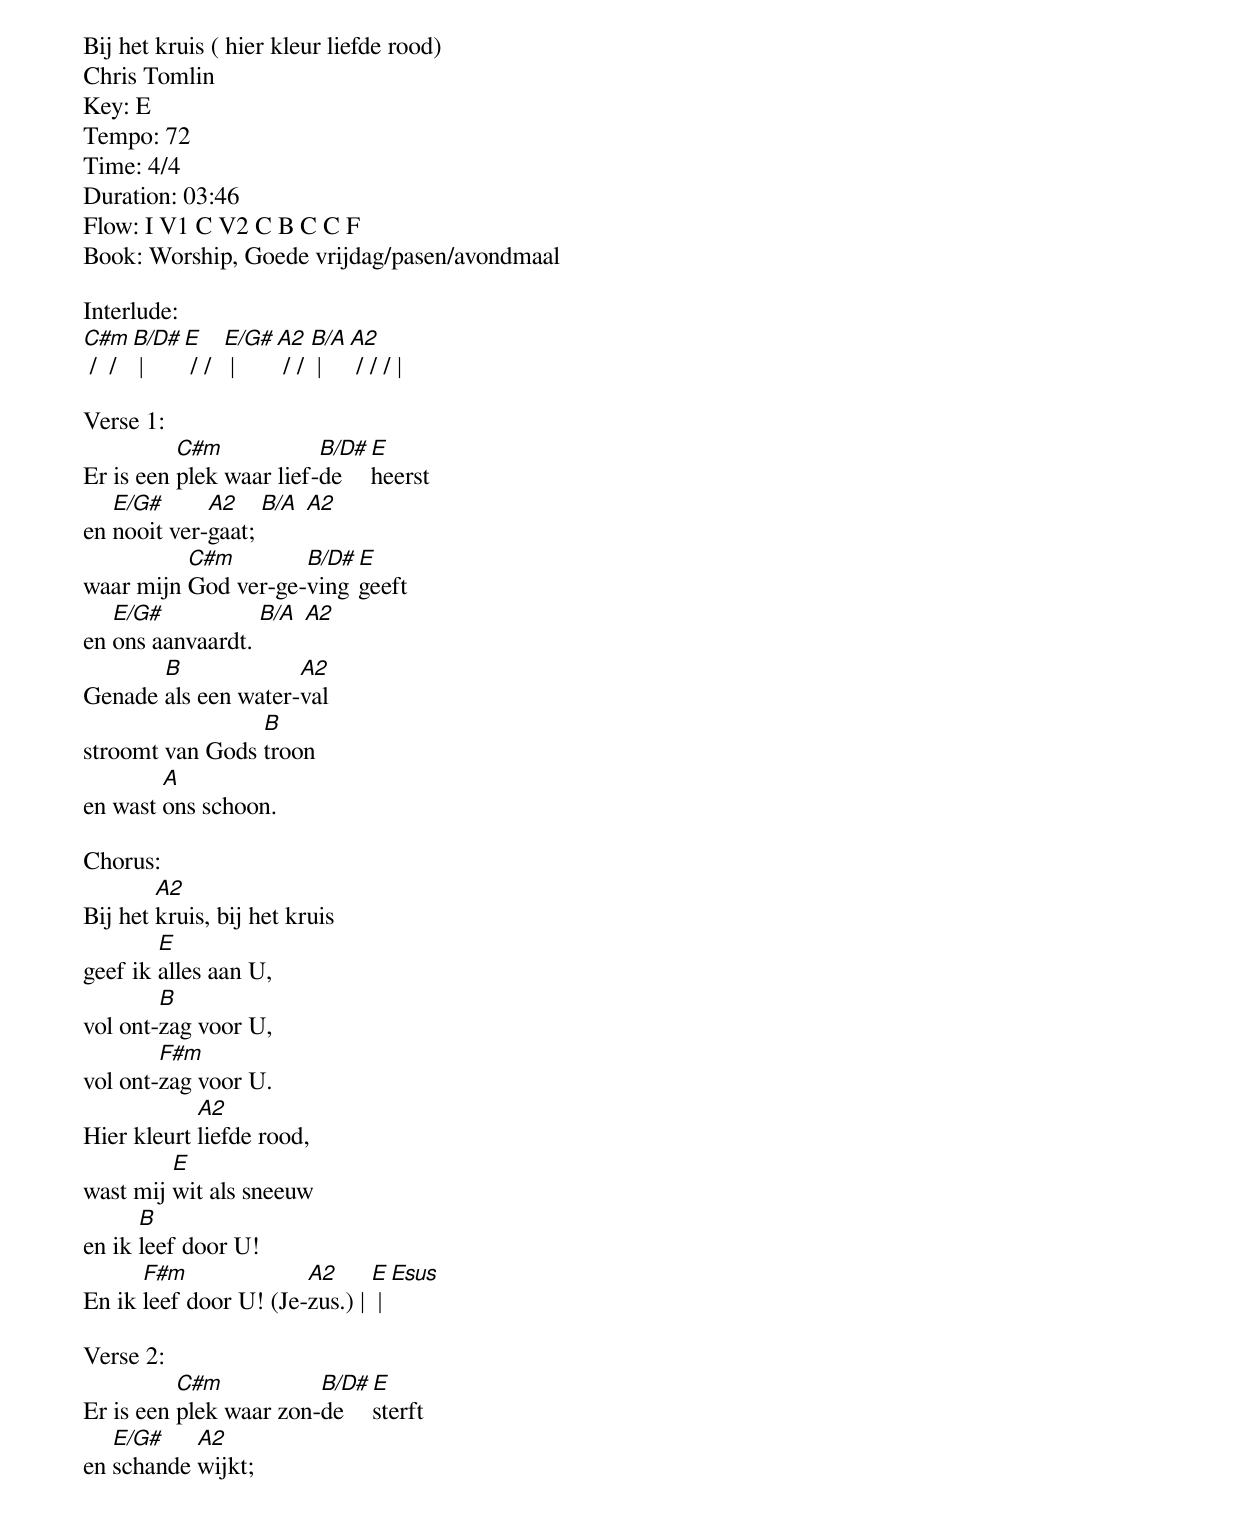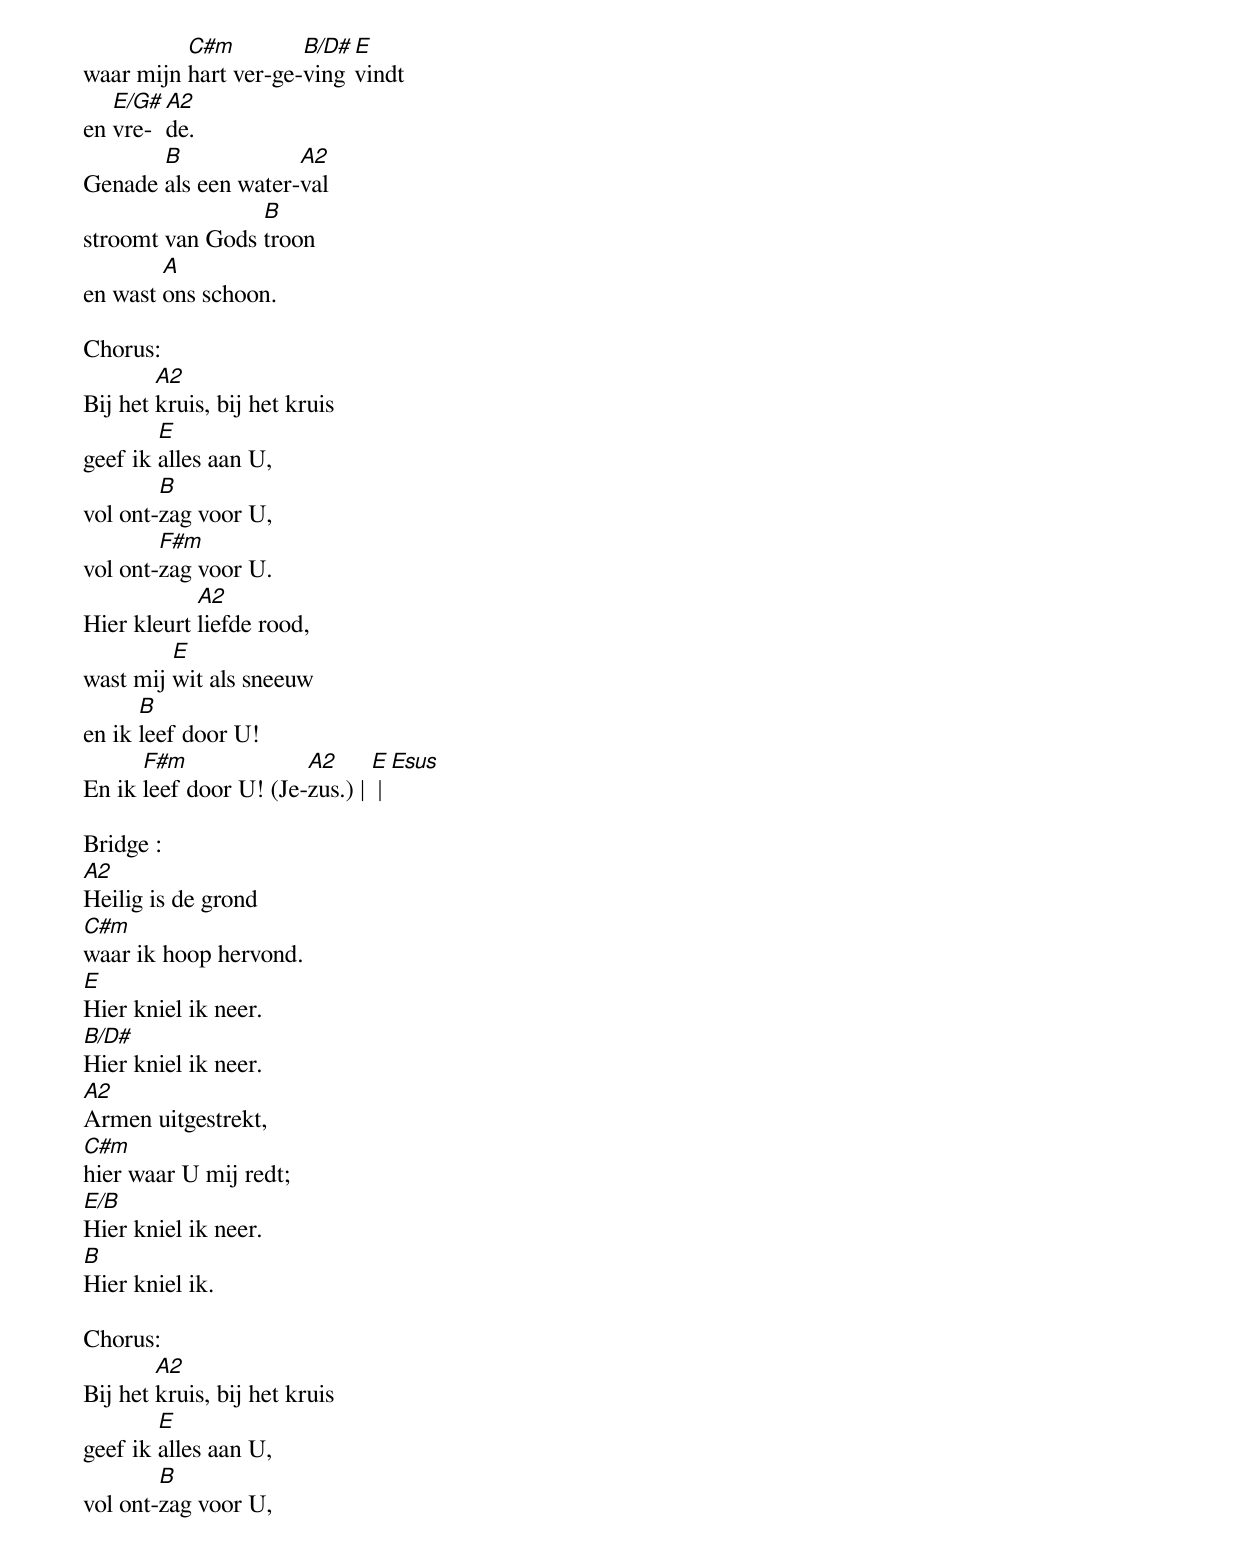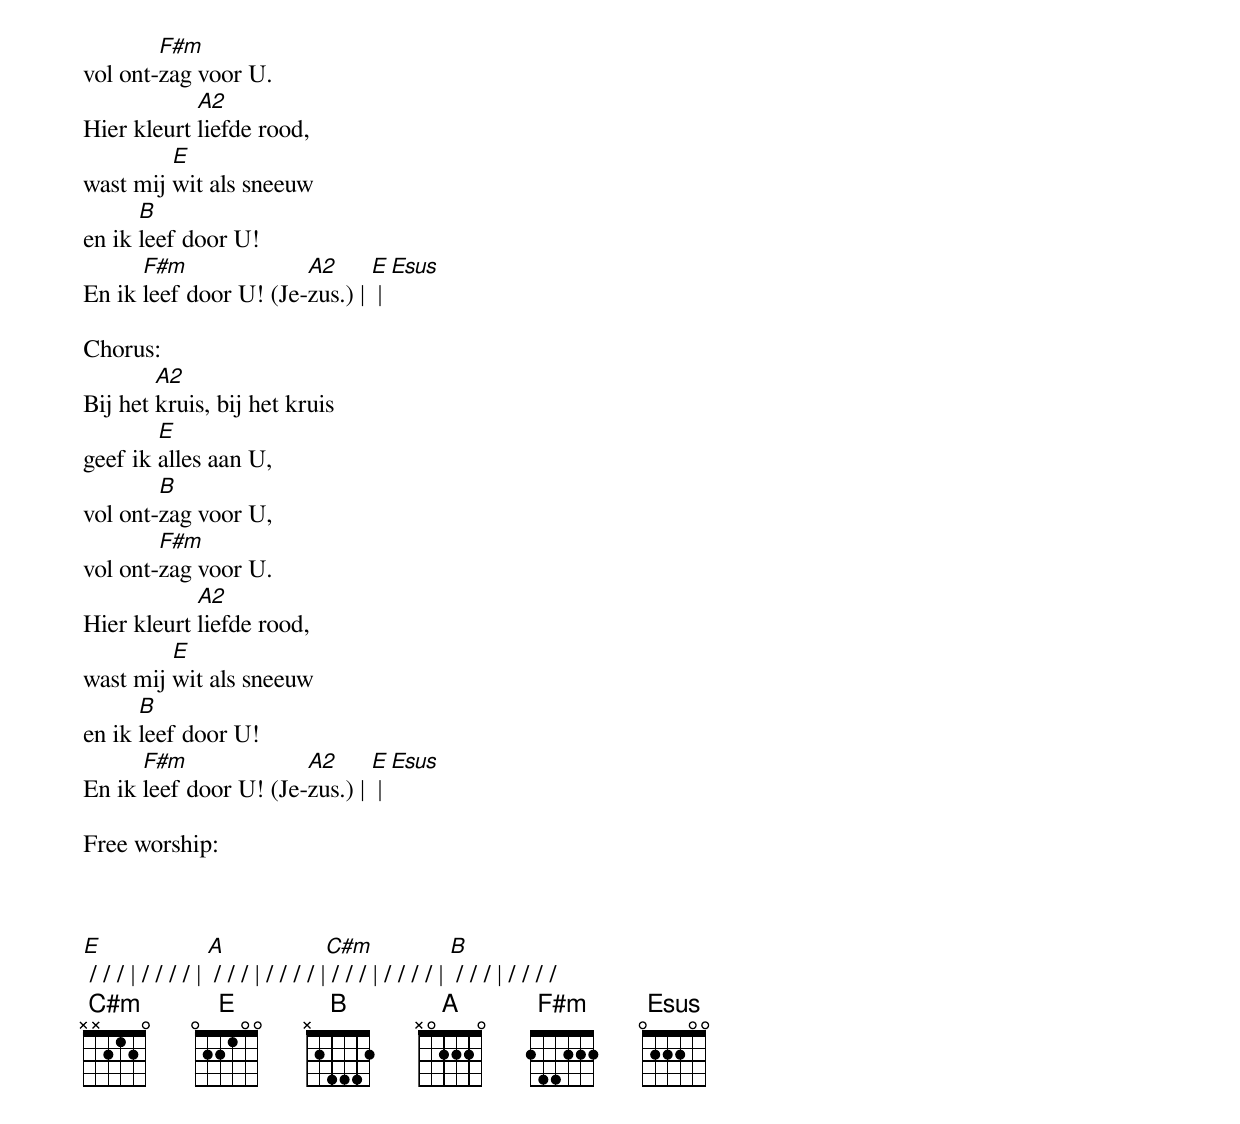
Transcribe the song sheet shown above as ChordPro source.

Bij het kruis ( hier kleur liefde rood)
Chris Tomlin
Key: E
Tempo: 72
Time: 4/4
Duration: 03:46
Flow: I V1 C V2 C B C C F
Book: Worship, Goede vrijdag/pasen/avondmaal

Interlude:
[C#m] /  / [B/D#] | [E] / /  [E/G#] | [A2] / / [B/A] | [A2] / / / |

Verse 1:
Er is een [C#m]plek waar lief-[B/D#]de [E]heerst
en [E/G#]nooit ver-[A2]gaat; [B/A] [A2]
waar mijn [C#m]God ver-ge-[B/D#]ving [E]geeft
en [E/G#]ons aanvaardt. [B/A] [A2]
Genade [B]als een water-[A2]val
stroomt van Gods [B]troon
en wast [A]ons schoon.

Chorus:
Bij het [A2]kruis, bij het kruis
geef ik [E]alles aan U,
vol ont-[B]zag voor U,
vol ont-[F#m]zag voor U.
Hier kleurt [A2]liefde rood,
wast mij [E]wit als sneeuw
en ik [B]leef door U!
En ik [F#m]leef door U! (Je-[A2]zus.) | [E] | [Esus]

Verse 2:
Er is een [C#m]plek waar zon-[B/D#]de [E]sterft
en [E/G#]schande [A2]wijkt;
waar mijn [C#m]hart ver-ge-[B/D#]ving [E]vindt
en [E/G#]vre-[A2]de.
Genade [B]als een water-[A2]val
stroomt van Gods [B]troon
en wast [A]ons schoon.

Chorus:
Bij het [A2]kruis, bij het kruis
geef ik [E]alles aan U,
vol ont-[B]zag voor U,
vol ont-[F#m]zag voor U.
Hier kleurt [A2]liefde rood,
wast mij [E]wit als sneeuw
en ik [B]leef door U!
En ik [F#m]leef door U! (Je-[A2]zus.) | [E] | [Esus]

Bridge :
[A2]Heilig is de grond
[C#m]waar ik hoop hervond.
[E]Hier kniel ik neer.
[B/D#]Hier kniel ik neer.
[A2]Armen uitgestrekt,
[C#m]hier waar U mij redt;
[E/B]Hier kniel ik neer.
[B]Hier kniel ik.

Chorus:
Bij het [A2]kruis, bij het kruis
geef ik [E]alles aan U,
vol ont-[B]zag voor U,
vol ont-[F#m]zag voor U.
Hier kleurt [A2]liefde rood,
wast mij [E]wit als sneeuw
en ik [B]leef door U!
En ik [F#m]leef door U! (Je-[A2]zus.) | [E] | [Esus]

Chorus:
Bij het [A2]kruis, bij het kruis
geef ik [E]alles aan U,
vol ont-[B]zag voor U,
vol ont-[F#m]zag voor U.
Hier kleurt [A2]liefde rood,
wast mij [E]wit als sneeuw
en ik [B]leef door U!
En ik [F#m]leef door U! (Je-[A2]zus.) | [E] | [Esus]

Free worship:



[E] / / / | / / / / | [A] / / / | / / / / |[C#m] / / / | / / / / | [B] / / / | / / / /
